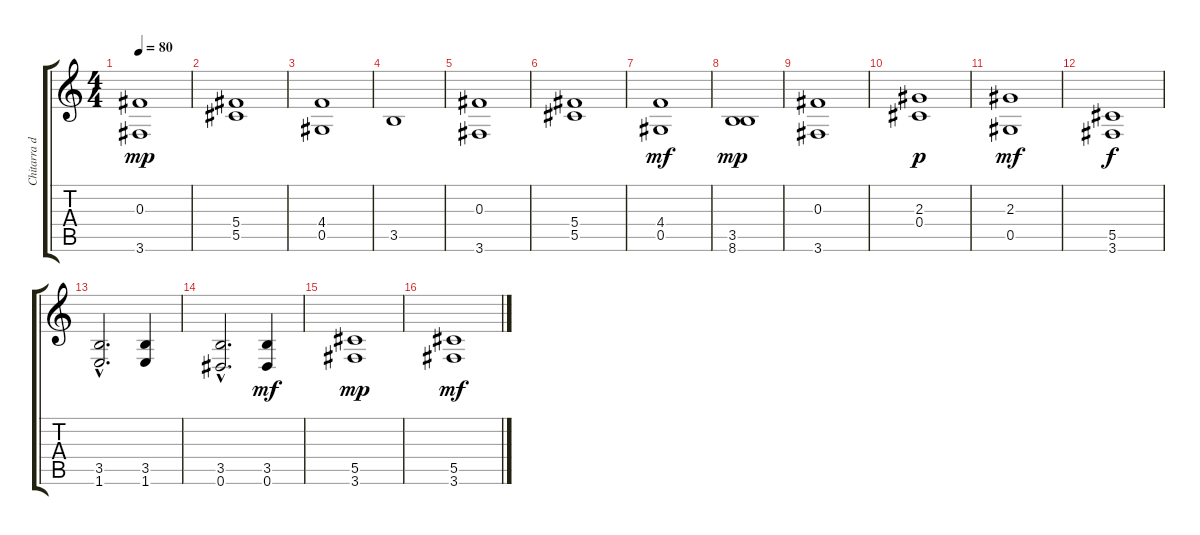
\track ("Chitarra distorta" "Chitarra d") {instrument distortionguitar}
\staff {score tabs}
\tuning (Eb4 Bb3 Gb3 Db3 Ab2 Eb2) {hide}
\ts (4 4)
\tempo 80
\clef g2
\ks c
(0.3 3.6).1{dy mp} |
(5.4 5.5).1 |
(4.4 0.5).1 |
3.5.1 |
(0.3 3.6).1 |
(5.4 5.5).1 |
(4.4 0.5).1{dy mf} |
(3.5 8.6).1{dy mp} |
(0.3 3.6).1 |
(2.3 0.4).1{dy p} |
(2.3 0.5).1{dy mf} |
(5.5 3.6).1{dy f} |
(3.5{hac} 1.6{hac}).2{d} (3.5 1.6).4 |
(3.5{hac} 0.6{hac}).2{d} (3.5 0.6).4{dy mf} |
(5.5 3.6).1{dy mp} |
(5.5 3.6).1{dy mf}
